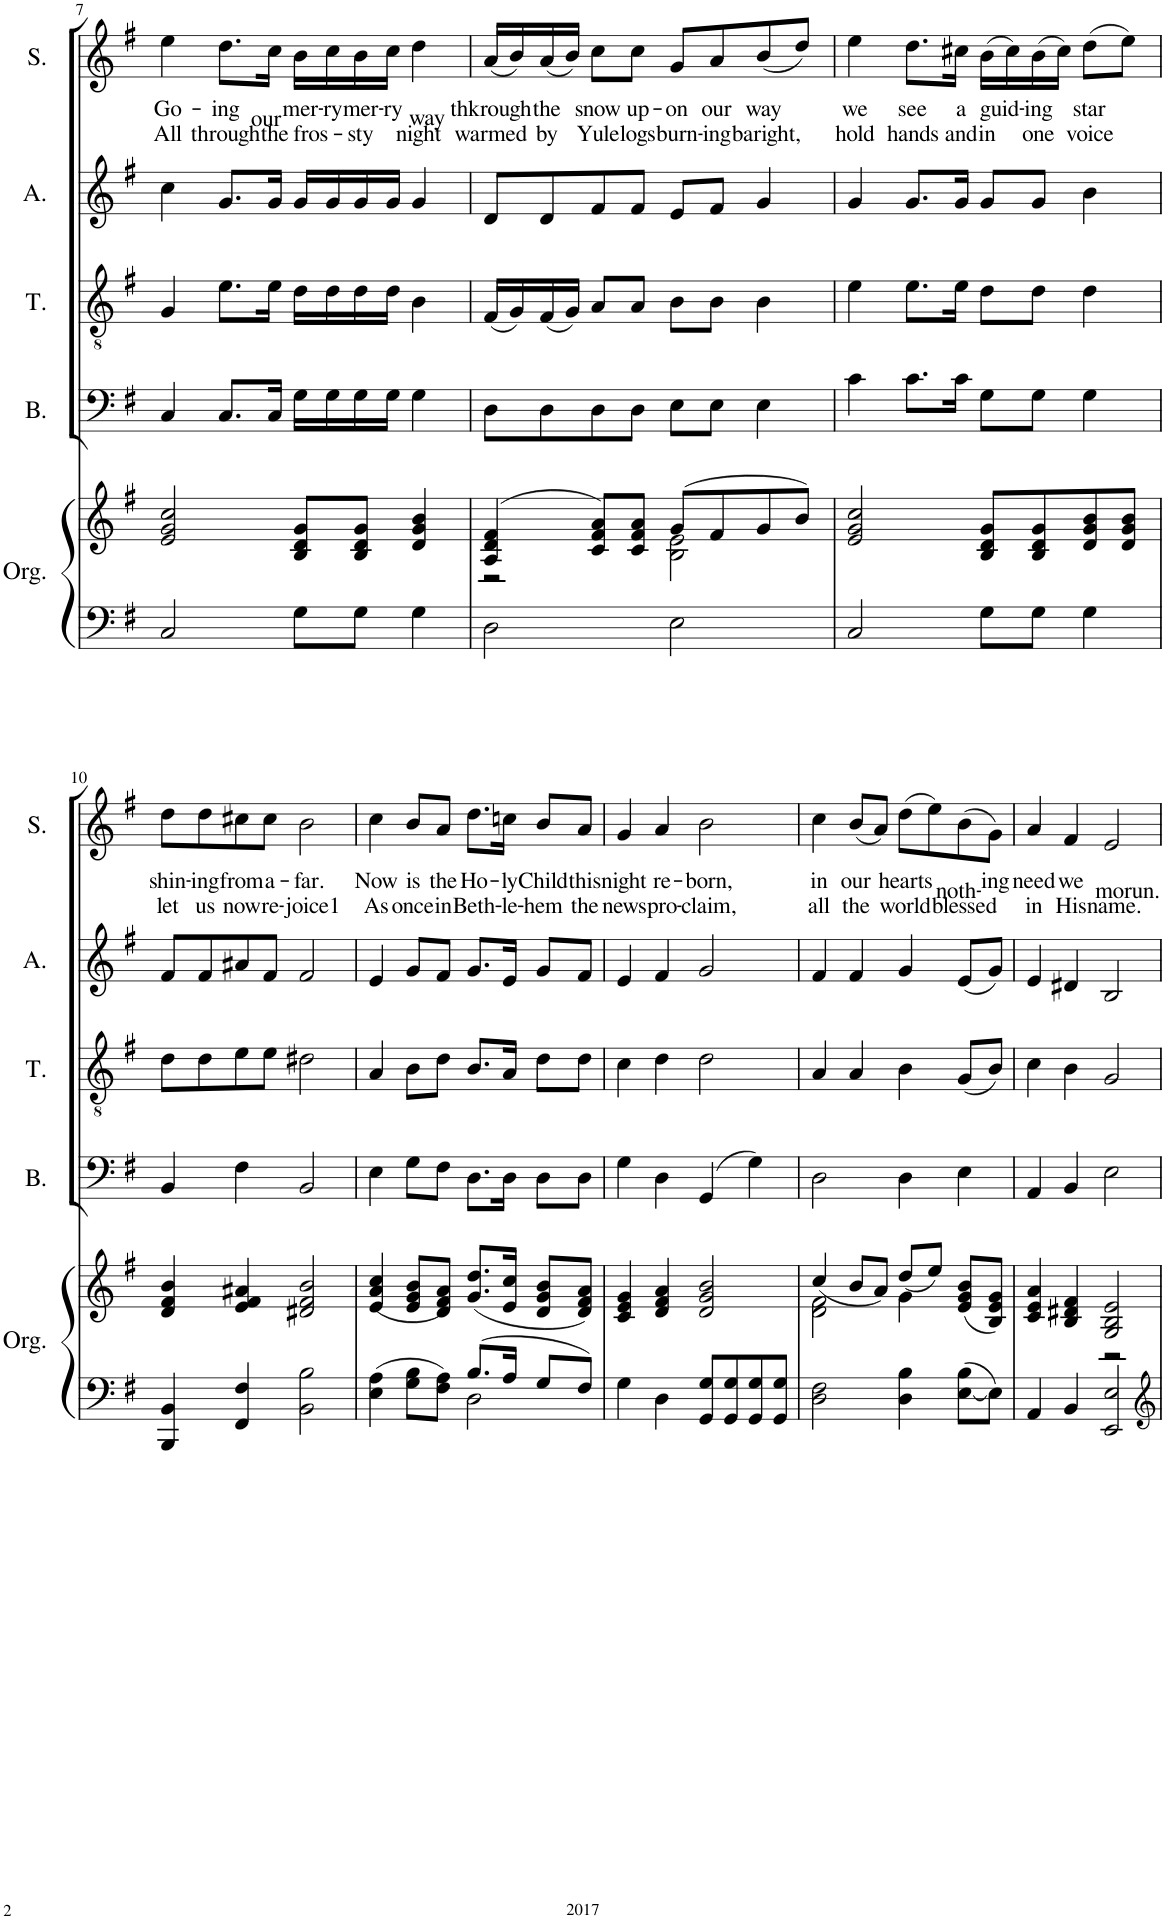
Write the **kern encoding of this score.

**kern	**kern	**kern	**kern	**kern	**kern	**text	**text
*part5	*part5	*part4	*part3	*part2	*part1	*part1	*part1
*staff6	*staff5	*staff4	*staff3	*staff2	*staff1	*staff1	*staff1
*I"Organ	*	*I"Bass	*I"Tenor	*I"Alto	*I"Soprano	*	*
*I'Org.	*	*I'B.	*I'T.	*I'A.	*I'S.	*	*
!!LO:PB:g=z
*clefF4	*clefG2	*clefF4	*clefGv2	*clefG2	*clefG2	*	*
*k[f#]	*k[f#]	*k[f#]	*k[f#]	*k[f#]	*k[f#]	*	*
*M4/4	*M4/4	*M4/4	*M4/4	*M4/4	*M4/4	*	*
=7	=7	=7	=7	=7	=7	=7	=7
!	!	!	!	!	!	!LO:LY:b	!LO:LY:b
2C/	2e/ 2g/ 2cc/	4C/	4G/	4cc\	4ee\	Go-	All
!	!	!	!	!	!	!LO:LY:b	!LO:LY:b
.	.	8.C/L	8.e\L	8.g/L	8.dd\L	-ing	through
!	!	!	!	!	!	!LO:LY:b	!LO:LY:b
.	.	16C/Jk	16e\Jk	16g/Jk	16cc\Jk	our	the
!	!	!	!	!	!	!LO:LY:b	!LO:LY:b
8G\L	8B/ 8d/ 8g/L	16G\LL	16d\LL	16g/LL	16b\LL	mer-	fros-
!	!	!	!	!	!	!LO:LY:b	!
.	.	16G\	16d\	16g/	16cc\	-ry	.
!	!	!	!	!	!	!LO:LY:b	!LO:LY:b
8G\J	8B/ 8d/ 8g/J	16G\	16d\	16g/	16b\	mer-	sty
!	!	!	!	!	!	!LO:LY:b	!
.	.	16G\JJ	16d\JJ	16g/JJ	16cc\JJ	-ry	.
!	!	!	!	!	!	!LO:LY:b	!LO:LY:b
4G\	4d/ 4g/ 4b/	4G\	4B\	4g/	4dd\	way	night
=8	=8	=8	=8	=8	=8	=8	=8
*	*^	*	*	*	*	*	*
!	!	!	!	!	!	!	!LO:LY:b	!LO:LY:b
2D\	(4A/ 4d/ 4f#/	2r	8D\L	(16F#/LL	8d/L	(16a/LL	thkrough	warmed
.	.	.	.	16G/)	.	16b/)	.	.
!	!	!	!	!	!	!	!LO:LY:b	!LO:LY:b
.	.	.	8D\	(16F#/	8d/	(16a/	the	by
.	.	.	.	16G/JJ)	.	16b/JJ)	.	.
!	!	!	!	!	!	!	!LO:LY:b	!LO:LY:b
.	8c/ 8f#/ 8a/L)	.	8D\	8A/L	8f#/	8cc\L	snow	Yule
!	!	!	!	!	!	!	!LO:LY:b	!LO:LY:b
.	8c/ 8f#/ 8a/J	.	8D\J	8A/J	8f#/J	8cc\J	up-	logs
!	!	!	!	!	!	!	!LO:LY:b	!LO:LY:b
2E\	(8g/L	2B\ 2e\	8E\L	8B\L	8e/L	8g/L	-on	burn-
!	!	!	!	!	!	!	!LO:LY:b	!LO:LY:b
.	8f#/	.	8E\J	8B\J	8f#/J	8a/	our	-ing
!	!	!	!	!	!	!	!LO:LY:b	!LO:LY:b
.	8g/	.	4E\	4B\	4g/	(8b/	way	baright,
.	8b/J)	.	.	.	.	8dd/J)	.	.
*	*v	*v	*	*	*	*	*	*
=9	=9	=9	=9	=9	=9	=9	=9
!	!	!	!	!	!	!LO:LY:b	!LO:LY:b
2C/	2e/ 2g/ 2cc/	4c\	4e\	4g/	4ee\	we	hold
!	!	!	!	!	!	!LO:LY:b	!LO:LY:b
.	.	8.c\L	8.e\L	8.g/L	8.dd\L	see	hands
!	!	!	!	!	!	!LO:LY:b	!LO:LY:b
.	.	16c\Jk	16e\Jk	16g/Jk	16cc#X\Jk	a	and
!	!	!	!	!	!	!LO:LY:b	!LO:LY:b
8G\L	8B/ 8d/ 8g/L	8G\L	8d\L	8g/L	(16b\LL	guid-	in
.	.	.	.	.	16cc#\)	.	.
!	!	!	!	!	!	!LO:LY:b	!LO:LY:b
8G\J	8B/ 8d/ 8g/	8G\J	8d\J	8g/J	(16b\	ing	one
.	.	.	.	.	16cc#\JJ)	.	.
!	!	!	!	!	!	!LO:LY:b	!LO:LY:b
4G\	8d/ 8g/ 8b/	4G\	4d\	4b\	(8dd\L	star	voice
.	8d/ 8g/ 8b/J	.	.	.	8ee\J)	.	.
!!LO:LB:g=z
=10	=10	=10	=10	=10	=10	=10	=10
!	!	!	!	!	!	!LO:LY:b	!LO:LY:b
4BBB/ 4BB/	4d/ 4f#/ 4b/	4BB/	8d\L	8f#/L	8dd\L	shin-	let
!	!	!	!	!	!	!LO:LY:b	!LO:LY:b
.	.	.	8d\	8f#/	8dd\	-ing	us
!	!	!	!	!	!	!LO:LY:b	!LO:LY:b
4FF#/ 4F#/	4e/ 4f#/ 4a#X/	4F#\	8e\	8a#X/	8cc#X\	from	now
!	!	!	!	!	!	!LO:LY:b	!LO:LY:b
.	.	.	8e\J	8f#/J	8cc#\J	a-	re-
!	!	!	!	!	!	!LO:LY:b	!LO:LY:b
2BB\ 2B\	2d#X/ 2f#/ 2b/	2BB/	2d#X\	2f#/	2b\	-far.	-joice1
=11	=11	=11	=11	=11	=11	=11	=11
*^	*	*	*	*	*	*	*
!	!	!	!	!	!	!	!LO:LY:b	!LO:LY:b
4E\ 4A\	2ryy	(4e/ 4a/ 4cc/	4E\	4A/	4e/	4cc\	Now	As
!	!	!	!	!	!	!	!LO:LY:b	!LO:LY:b
8G\ 8B\L	.	8e/ 8g/ 8b/L	8G\L	8B\L	8g/L	8b/L	is	once
!	!	!	!	!	!	!	!LO:LY:b	!LO:LY:b
8F#\ 8A\J	.	8d/ 8f#/ 8a/J)	8F#\J	8d\J	8f#/J	8a/J	the	in
!	!	!	!	!	!	!	!LO:LY:b	!LO:LY:b
8.B/L	2D\	(8.g/ 8.dd/L	8.D\L	8.B/L	8.g/L	8.dd\L	Ho-	Beth-
!	!	!	!	!	!	!	!LO:LY:b	!LO:LY:b
16A/Jk	.	16e/ 16cc/Jk	16D\Jk	16A/Jk	16e/Jk	16ccn\Jk	-ly	-le-
!	!	!	!	!	!	!	!LO:LY:b	!LO:LY:b
8G/L	.	8d/ 8g/ 8b/L	8D\L	8d\L	8g/L	8b/L	Child	-hem
!	!	!	!	!	!	!	!LO:LY:b	!LO:LY:b
8F#/J	.	8d/ 8f#/ 8a/J)	8D\J	8d\J	8f#/J	8a/J	this	the
*v	*v	*	*	*	*	*	*	*
=12	=12	=12	=12	=12	=12	=12	=12
!	!	!	!	!	!	!LO:LY:b	!LO:LY:b
4G\	4c/ 4e/ 4g/	4G\	4c\	4e/	4g/	night	news
!	!	!	!	!	!	!LO:LY:b	!LO:LY:b
4D\	4d/ 4f#/ 4a/	4D\	4d\	4f#/	4a/	re-	pro-
!	!	!	!	!	!	!LO:LY:b	!LO:LY:b
8GG/ 8G/L	2d/ 2g/ 2b/	(4GG/	2d\	2g/	2b\	-born,	-claim,
8GG/ 8G/	.	.	.	.	.	.	.
8GG/ 8G/	.	4G\)	.	.	.	.	.
8GG/ 8G/J	.	.	.	.	.	.	.
=13	=13	=13	=13	=13	=13	=13	=13
*	*^	*	*	*	*	*	*
!	!	!	!	!	!	!	!LO:LY:b	!LO:LY:b
2D\ 2F#\	2d\ 2f#\	(4cc/	2D\	4A/	4f#/	4cc\	in	all
!	!	!	!	!	!	!	!LO:LY:b	!LO:LY:b
.	.	8b/L	.	4A/	4f#/	(8b/L	our	the
.	.	8a/J)	.	.	.	8a/J)	.	.
!	!	!	!	!	!	!	!LO:LY:b	!LO:LY:b
4D\ 4B\	4g\	(8dd/L	4D\	4B\	4g/	(8dd\L	hearts	world
.	.	8ee/J)	.	.	.	8ee\)	.	.
!	!	!	!	!	!	!	!LO:LY:b	!LO:LY:b
[8E\ 8B\L	(8e/ 8g/ 8b/L	4ryy	4E\	(8G/L	(8e/L	(8b\	noth-	blessed
!	!	!	!	!	!	!	!LO:LY:b	!
8E\J]	8B/ 8e/ 8g/J)	.	.	8B/J)	8g/J)	8g\J)	-ing	.
=14	=14	=14	=14	=14	=14	=14	=14	=14
!	!	!	!	!	!	!	!LO:LY:b	!LO:LY:b
4AA/	4c/ 4e/ 4a/	2ryy	4AA/	4c\	4e/	4a/	need	in
!	!	!	!	!	!	!	!LO:LY:b	!LO:LY:b
4BB/	4B/ 4d#X/ 4f#/	.	4BB/	4B\	4d#X/	4f#/	we	His
!	!	!	!	!	!	!	!LO:LY:b	!LO:LY:b
2EE/ 2E/	2G/ 2B/ 2e/	2r	2E\	2G/	2B/	2e/	morun.	name.
*	*v	*v	*	*	*	*	*	*
=	=	=	=	=	=	=	=
*-	*-	*-	*-	*-	*-	*-	*-
